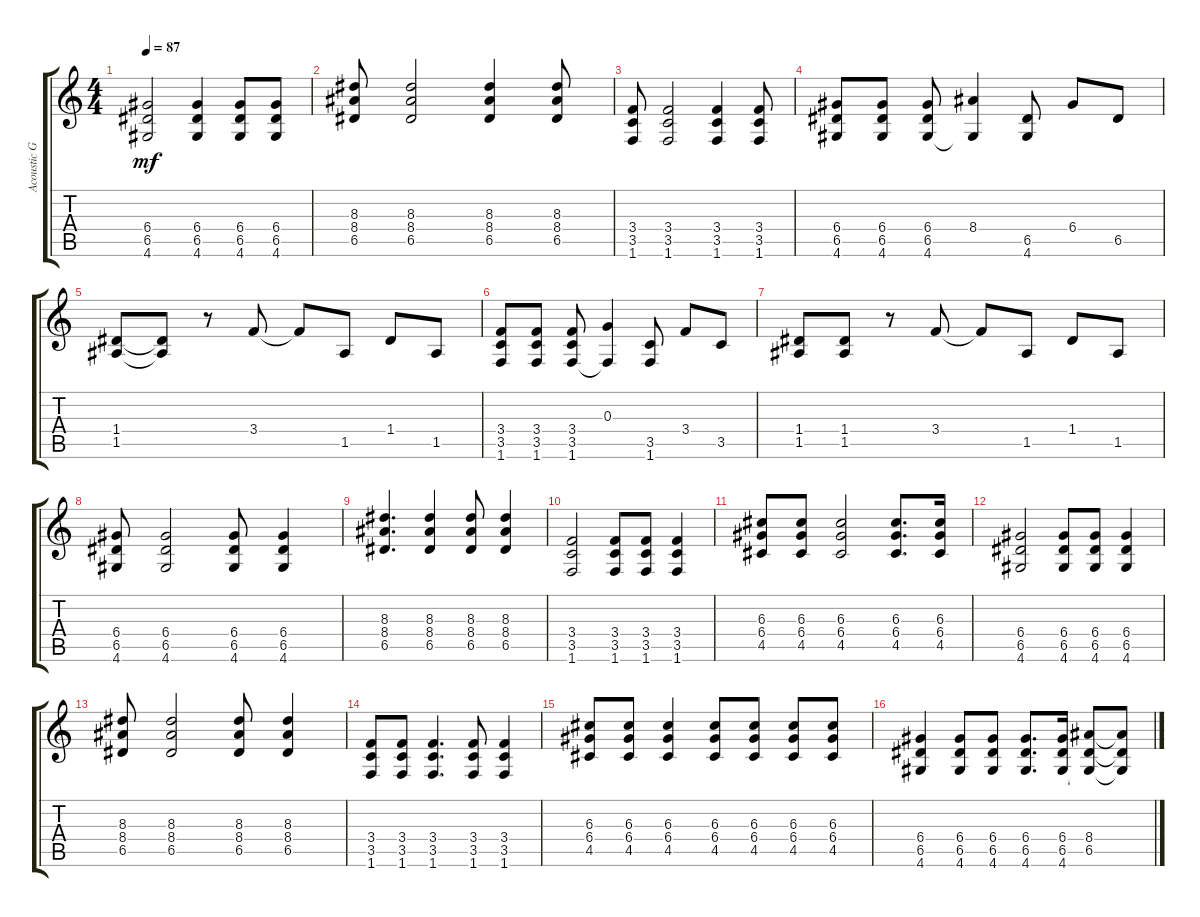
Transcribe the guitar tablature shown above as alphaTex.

\track ("Acoustic Guitar 2" "Acoustic G") {instrument acousticguitarsteel}
\staff {score tabs}
\tuning (E4 B3 G3 D3 A2 E2) {hide}
\ts (4 4)
\tempo 87
\clef g2
\ks c
(6.4 6.5 4.6).2{dy mf} (6.4 6.5 4.6).4 (6.4 6.5 4.6).8 (6.4 6.5 4.6).8 |
(8.3 8.4 6.5).8 (8.3 8.4 6.5).2 (8.3 8.4 6.5).4 (8.3 8.4 6.5).8 |
(3.4 3.5 1.6).8 (3.4 3.5 1.6).2 (3.4 3.5 1.6).4 (3.4 3.5 1.6).8 |
(6.4 6.5 4.6).8 (6.4 6.5 4.6).8 (6.4 6.5 4.6).8 (8.4 4.6{t}).4 (6.5 4.6).8 6.4.8 6.5.8 |
(1.4 1.5).8 (1.4{t} 1.5{t}).8 r.8 3.4.8 3.4{t}.8 1.5.8 1.4.8 1.5.8 |
(3.4 3.5 1.6).8 (3.4 3.5 1.6).8 (3.4 3.5 1.6).8 (0.3 1.6{t}).4 (3.5 1.6).8 3.4.8 3.5.8 |
(1.4 1.5).8 (1.4 1.5).8 r.8 3.4.8 3.4{t}.8 1.5.8 1.4.8 1.5.8 |
(6.4 6.5 4.6).8 (6.4 6.5 4.6).2 (6.4 6.5 4.6).8 (6.4 6.5 4.6).4 |
(8.3 8.4 6.5).4{d} (8.3 8.4 6.5).4 (8.3 8.4 6.5).8 (8.3 8.4 6.5).4 |
(3.4 3.5 1.6).2 (3.4 3.5 1.6).8 (3.4 3.5 1.6).8 (3.4 3.5 1.6).4 |
(6.3 6.4 4.5).8 (6.3 6.4 4.5).8 (6.3 6.4 4.5).2 (6.3 6.4 4.5).8{d} (6.3 6.4 4.5).16 |
(6.4 6.5 4.6).2 (6.4 6.5 4.6).8 (6.4 6.5 4.6).8 (6.4 6.5 4.6).4 |
(8.3 8.4 6.5).8 (8.3 8.4 6.5).2 (8.3 8.4 6.5).8 (8.3 8.4 6.5).4 |
(3.4 3.5 1.6).8 (3.4 3.5 1.6).8 (3.4 3.5 1.6).4{d} (3.4 3.5 1.6).8 (3.4 3.5 1.6).4 |
(6.3 6.4 4.5).8 (6.3 6.4 4.5).8 (6.3 6.4 4.5).4 (6.3 6.4 4.5).8 (6.3 6.4 4.5).8 (6.3 6.4 4.5).8 (6.3 6.4 4.5).8 |
(6.4 6.5 4.6).4 (6.4 6.5 4.6).8 (6.4 6.5 4.6).8 (6.4 6.5 4.6).8{d} (6.4 6.5 4.6).16 (8.4 6.5 4.6{t}).8 (8.4{t} 6.5{t} 4.6{t}).8
